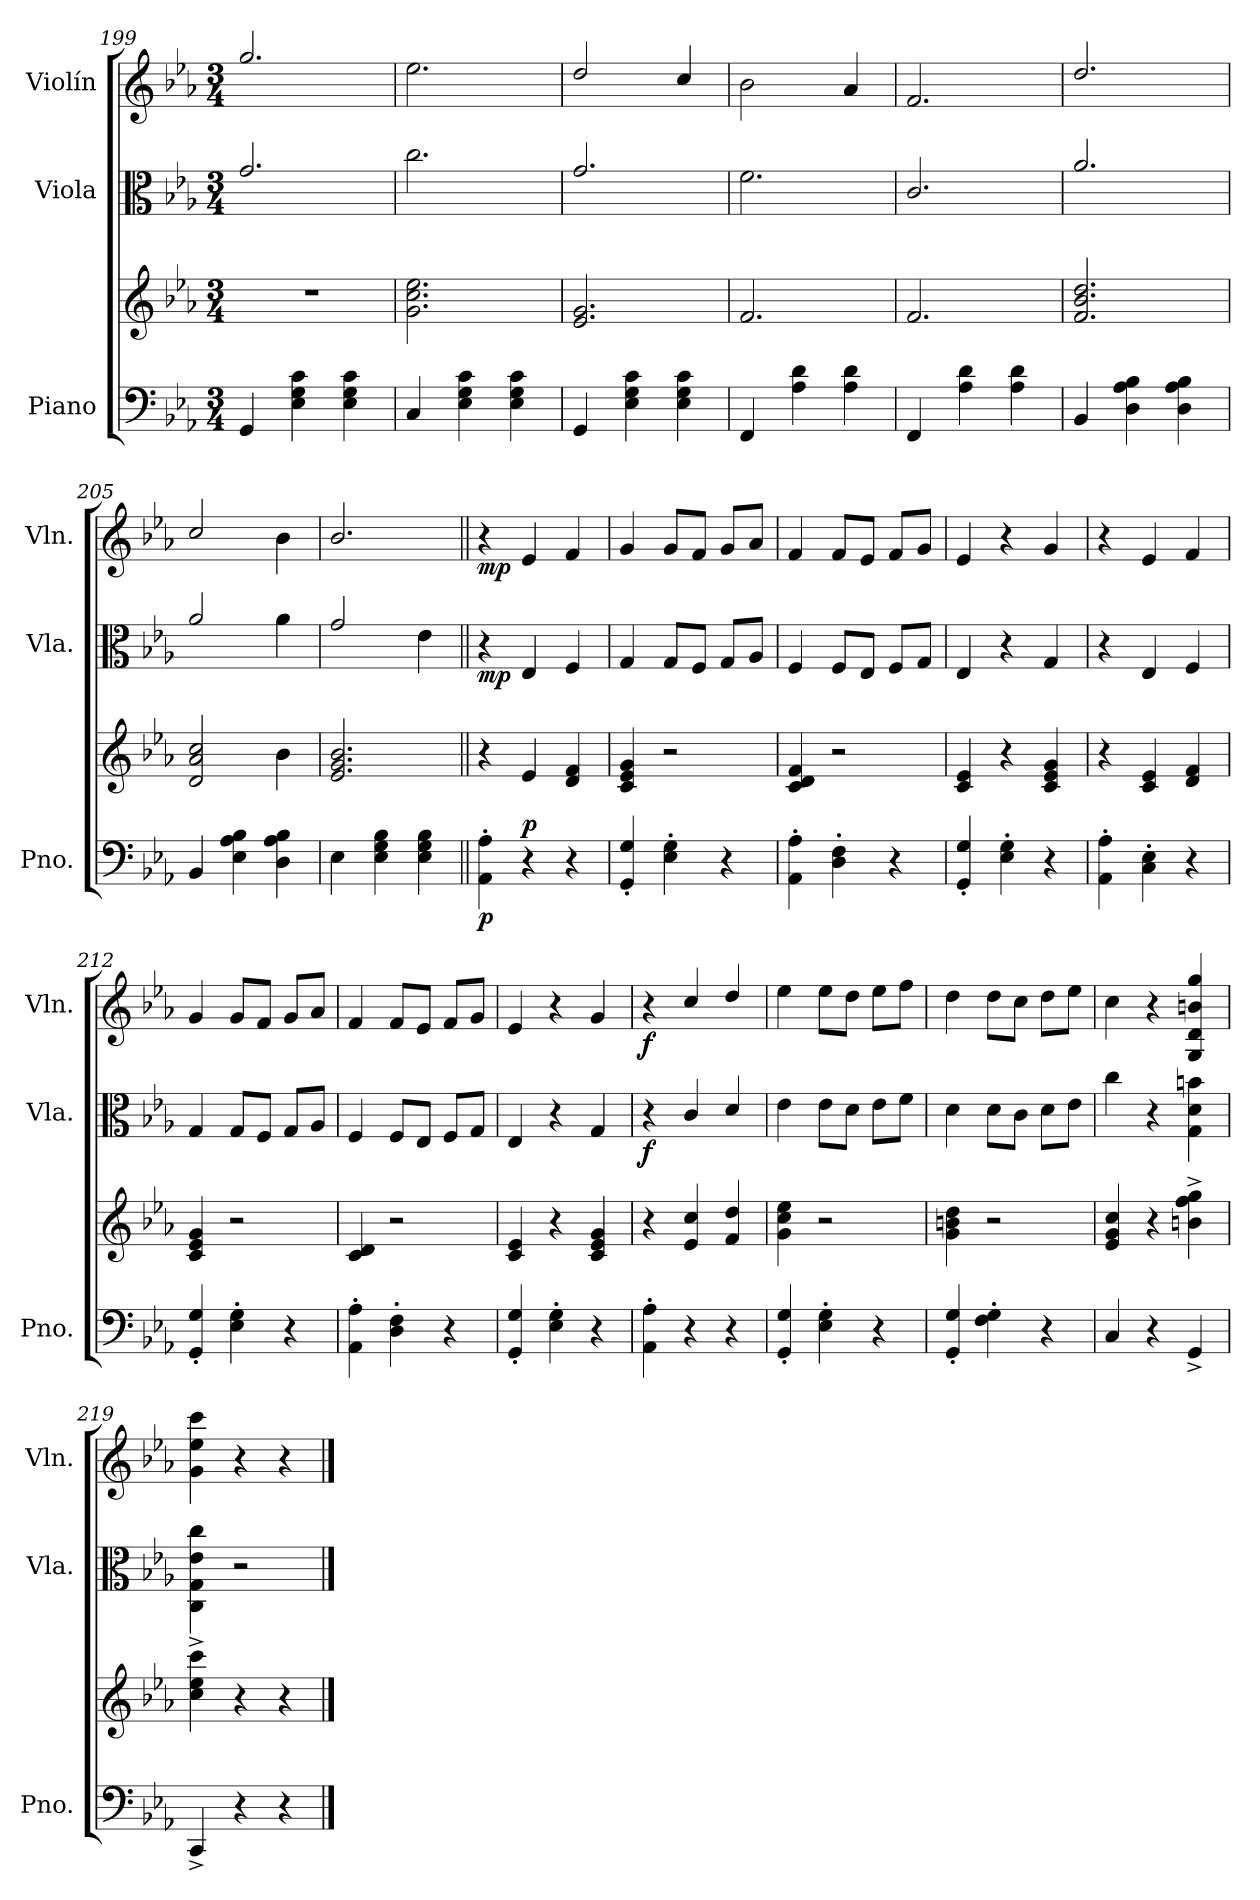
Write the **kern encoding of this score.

**kern	**kern	**dynam	**kern	**dynam	**kern	**dynam
*part3	*part3	*part3	*part2	*part2	*part1	*part1
*staff4	*staff3	*staff3/4	*staff2	*staff2	*staff1	*staff1
*I"Piano	*	*	*I"Viola	*	*I"Violín	*
*I'Pno.	*	*	*I'Vla.	*	*I'Vln.	*
!!LO:LB:g=z
*clefF4	*clefG2	*	*clefC3	*	*clefG2	*
*k[b-e-a-]	*k[b-e-a-]	*	*k[b-e-a-]	*	*k[b-e-a-]	*
*M3/4	*M3/4	*	*M3/4	*	*M3/4	*
=199	=199	=199	=199	=199	=199	=199
4GG/	2.r	.	2.g/	.	2.gg/	.
4E-\ 4G\ 4c\	.	.	.	.	.	.
4E-\ 4G\ 4c\	.	.	.	.	.	.
=200	=200	=200	=200	=200	=200	=200
4C/	2.g\ 2.cc\ 2.ee-\	.	2.cc\	.	2.ee-\	.
4E-\ 4G\ 4c\	.	.	.	.	.	.
4E-\ 4G\ 4c\	.	.	.	.	.	.
=201	=201	=201	=201	=201	=201	=201
4GG/	2.e-/ 2.g/	.	2.g/	.	2dd/	.
4E-\ 4G\ 4c\	.	.	.	.	.	.
4E-\ 4G\ 4c\	.	.	.	.	4cc/	.
=202	=202	=202	=202	=202	=202	=202
4FF/	2.f/	.	2.f\	.	2b-\	.
4A-\ 4d\	.	.	.	.	.	.
4A-\ 4d\	.	.	.	.	4a-/	.
=203	=203	=203	=203	=203	=203	=203
4FF/	2.f/	.	2.c/	.	2.f/	.
4A-\ 4d\	.	.	.	.	.	.
4A-\ 4d\	.	.	.	.	.	.
=204	=204	=204	=204	=204	=204	=204
4BB-/	2.f/ 2.b-/ 2.dd/	.	2.a-/	.	2.dd/	.
4D\ 4A-\ 4B-\	.	.	.	.	.	.
4D\ 4A-\ 4B-\	.	.	.	.	.	.
=205	=205	=205	=205	=205	=205	=205
4BB-/	2d/ 2a-/ 2cc/	.	2a-/	.	2cc/	.
4E-\ 4A-\ 4B-\	.	.	.	.	.	.
4D\ 4A-\ 4B-\	4b-\	.	4a-\	.	4b-\	.
=206	=206	=206	=206	=206	=206	=206
4E-\	2.e-/ 2.g/ 2.b-/	.	2g/	.	2.b-/	.
4E-\ 4G\ 4B-\	.	.	.	.	.	.
4E-\ 4G\ 4B-\	.	.	4e-\	.	.	.
=207||	=207||	=207||	=207||	=207||	=207||	=207||
!	!	!LO:DY:b=2	!	!LO:DY:b	!	!LO:DY:b
4AA-\' 4A-\'	4r	p	4r	mp	4r	mp
!	!	!LO:DY:a=2	!	!	!	!
4r	4e-/	p	4E-/	.	4e-/	.
4r	4d/ 4f/	.	4F/	.	4f/	.
=208	=208	=208	=208	=208	=208	=208
4GG/' 4G/'	4c/ 4e-/ 4g/	.	4G/	.	4g/	.
4E-\' 4G\'	2r	.	8G/L	.	8g/L	.
.	.	.	8F/J	.	8f/J	.
4r	.	.	8G/L	.	8g/L	.
.	.	.	8A-/J	.	8a-/J	.
!!LO:LB:g=z
=209	=209	=209	=209	=209	=209	=209
4AA-\' 4A-\'	4c/ 4d/ 4f/	.	4F/	.	4f/	.
4D\' 4F\'	2r	.	8F/L	.	8f/L	.
.	.	.	8E-/J	.	8e-/J	.
4r	.	.	8F/L	.	8f/L	.
.	.	.	8G/J	.	8g/J	.
=210	=210	=210	=210	=210	=210	=210
4GG/' 4G/'	4c/ 4e-/	.	4E-/	.	4e-/	.
4E-\' 4G\'	4r	.	4r	.	4r	.
4r	4c/ 4e-/ 4g/	.	4G/	.	4g/	.
=211	=211	=211	=211	=211	=211	=211
4AA-\' 4A-\'	4r	.	4r	.	4r	.
4C\' 4E-\'	4c/ 4e-/	.	4E-/	.	4e-/	.
4r	4d/ 4f/	.	4F/	.	4f/	.
=212	=212	=212	=212	=212	=212	=212
4GG/' 4G/'	4c/ 4e-/ 4g/	.	4G/	.	4g/	.
4E-\' 4G\'	2r	.	8G/L	.	8g/L	.
.	.	.	8F/J	.	8f/J	.
4r	.	.	8G/L	.	8g/L	.
.	.	.	8A-/J	.	8a-/J	.
=213	=213	=213	=213	=213	=213	=213
4AA-\' 4A-\'	4c/ 4d/	.	4F/	.	4f/	.
4D\' 4F\'	2r	.	8F/L	.	8f/L	.
.	.	.	8E-/J	.	8e-/J	.
4r	.	.	8F/L	.	8f/L	.
.	.	.	8G/J	.	8g/J	.
=214	=214	=214	=214	=214	=214	=214
4GG/' 4G/'	4c/ 4e-/	.	4E-/	.	4e-/	.
4E-\' 4G\'	4r	.	4r	.	4r	.
4r	4c/ 4e-/ 4g/	.	4G/	.	4g/	.
=215	=215	=215	=215	=215	=215	=215
!	!	!LO:DY:b=2	!	!	!	!
!	!	!LO:DY:n=1:b	!	!LO:DY:b	!	!LO:DY:b
4AA-\' 4A-\'	4r	mf mf	4r	f	4r	f
4r	4e-/ 4cc/	.	4c/	.	4cc/	.
4r	4f/ 4dd/	.	4d/	.	4dd/	.
=216	=216	=216	=216	=216	=216	=216
4GG/' 4G/'	4g\ 4cc\ 4ee-\	.	4e-\	.	4ee-\	.
4E-\' 4G\'	2r	.	8e-\L	.	8ee-\L	.
.	.	.	8d\J	.	8dd\J	.
4r	.	.	8e-\L	.	8ee-\L	.
.	.	.	8f\J	.	8ff\J	.
=217	=217	=217	=217	=217	=217	=217
4GG/' 4G/'	4g\ 4bn\ 4dd\	.	4d\	.	4dd\	.
4F\' 4G\'	2r	.	8d\L	.	8dd\L	.
.	.	.	8c\J	.	8cc\J	.
4r	.	.	8d\L	.	8dd\L	.
.	.	.	8e-\J	.	8ee-\J	.
!!LO:PB:g=z
=218	=218	=218	=218	=218	=218	=218
4C/	4e-/ 4g/ 4cc/	.	4cc\	.	4cc\	.
4r	4r	.	4r	.	4r	.
4GG^/	4bn\^ 4ff\^ 4gg\^	.	4G\ 4d\ 4bn\	.	4G/ 4d/ 4bn/ 4gg/	.
=219	=219	=219	=219	=219	=219	=219
4CC^/	4cc\^ 4ee-\^ 4ccc\^	.	4C\ 4G\ 4e-\ 4cc\	.	4g\ 4ee-\ 4ccc\	.
4r	4r	.	2r	.	4r	.
4r	4r	.	.	.	4r	.
==	==	==	==	==	==	==
*-	*-	*-	*-	*-	*-	*-
